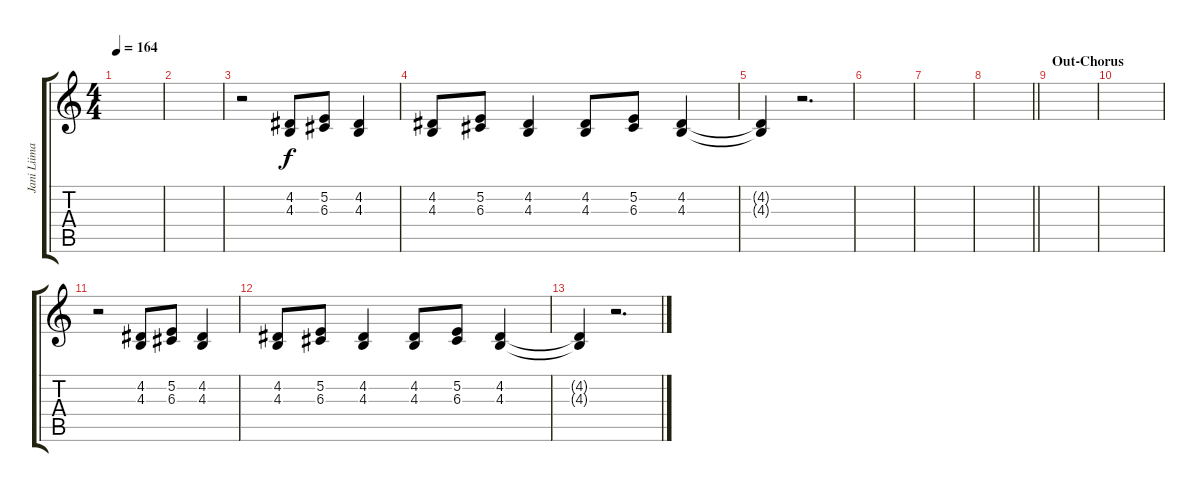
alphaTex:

\track ("Jani Liimatainen (Бэк-Вокал)" "Jani Liima") {instrument lead5charang}
\staff {score tabs}
\tuning (E4 B3 G3 D3 A2 E2) {hide}
\ts (4 4)
\tempo 164
\clef g2
\ks c
|
|
r.2 (4.2 4.3).8 (5.2 6.3).8 (4.2 4.3).4 |
(4.2 4.3).8 (5.2 6.3).8 (4.2 4.3).4 (4.2 4.3).8 (5.2 6.3).8 (4.2 4.3).4 |
(4.2{t} 4.3{t}).4 r.2{d} |
|
|
\barLineRight lightlight
|
\section ("" "Out-Chorus")
|
|
r.2 (4.2 4.3).8 (5.2 6.3).8 (4.2 4.3).4 |
(4.2 4.3).8 (5.2 6.3).8 (4.2 4.3).4 (4.2 4.3).8 (5.2 6.3).8 (4.2 4.3).4 |
(4.2{t} 4.3{t}).4 r.2{d}
